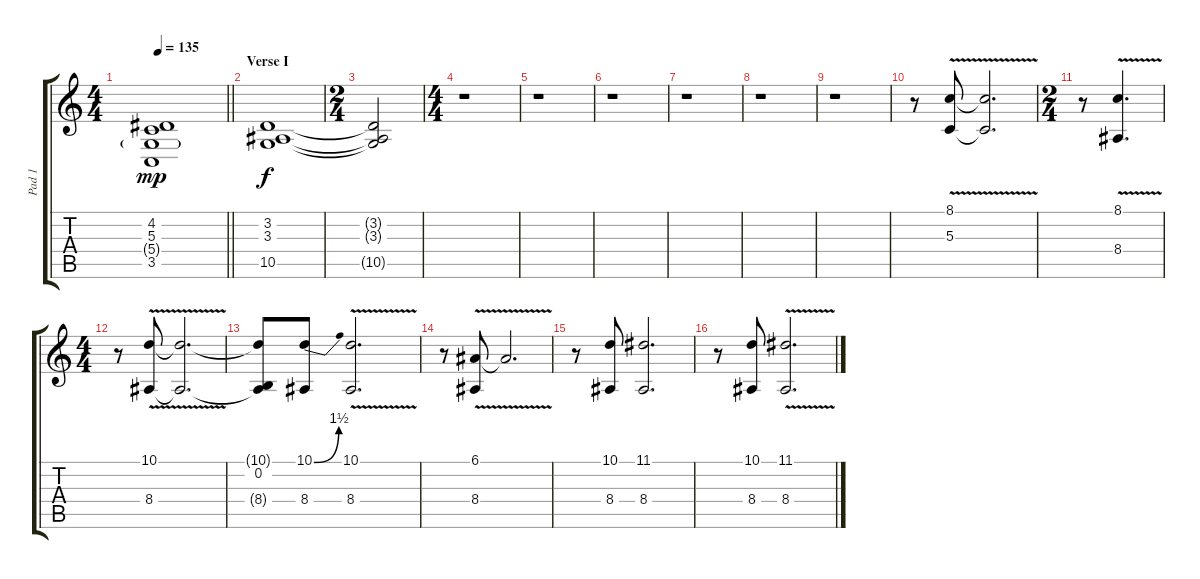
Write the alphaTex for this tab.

\track ("Pad 1" "Pad 1") {instrument pad2warm}
\staff {score tabs}
\tuning (E4 B3 G3 D3 A2 E2) {hide}
\ts (4 4)
\tempo 135
\clef g2
\barLineRight lightlight
\ks c
(4.2 5.3 5.4{g} 3.5).1{dy mp volume 0} |
\section ("" "Verse I")
(3.2 3.3 10.5).1{dy f} |
\ts (2 4)
(3.2{t} 3.3{t} 10.5{t}).2 |
\ts (4 4)
r.1 |
r.1 |
r.1 |
r.1 |
r.1 |
r.1 |
r.8 (8.1{v} 5.3).8{volume 6 instrument lead4chiff} (8.1{t} 5.3{t}).2{d} |
\ts (2 4)
r.8 (8.1{v} 8.4).4{d} |
\ts (4 4)
r.8 (10.1{v} 8.4).8 (10.1{t} 8.4{t}).2{d} |
(10.1{t} 0.2 8.4{t}).8 (10.1{be (bend 0 0 60 6)} 8.4).8 (10.1{v} 8.4).2{d} |
r.8 (6.1{v} 8.4).8 6.1{t}.2{d} |
r.8 (10.1 8.4).8 (11.1 8.4).2{d} |
r.8 (10.1 8.4).8 (11.1{v} 8.4).2{d}
